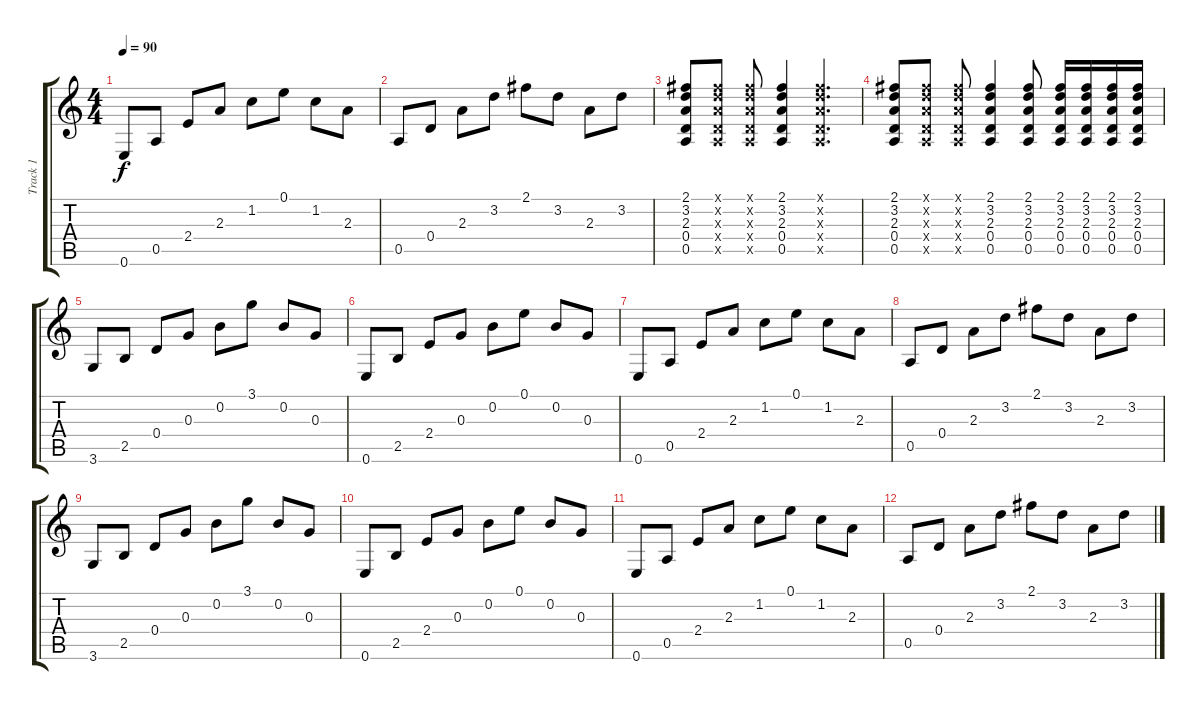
\track ("Track 1" "Track 1") {instrument acousticguitarsteel}
\staff {score tabs}
\tuning (E4 B3 G3 D3 A2 E2) {hide}
\ts (4 4)
\tempo 90
\clef g2
\ks c
0.6.8{dy f} 0.5.8 2.4.8 2.3.8 1.2.8 0.1.8 1.2.8 2.3.8 |
0.5.8 0.4.8 2.3.8 3.2.8 2.1.8 3.2.8 2.3.8 3.2.8 |
(2.1 3.2 2.3 0.4 0.5).8 (2.1{x} 3.2{x} 2.3{x} 0.4{x} 0.5{x}).8 (2.1{x} 3.2{x} 2.3{x} 0.4{x} 0.5{x}).8 (2.1 3.2 2.3 0.4 0.5).4 (2.1{x} 3.2{x} 2.3{x} 0.4{x} 0.5{x}).4{d} |
(2.1 3.2 2.3 0.4 0.5).8 (2.1{x} 3.2{x} 2.3{x} 0.4{x} 0.5{x}).8 (2.1{x} 3.2{x} 2.3{x} 0.4{x} 0.5{x}).8 (2.1 3.2 2.3 0.4 0.5).4 (2.1 3.2 2.3 0.4 0.5).8 (2.1 3.2 2.3 0.4 0.5).16 (2.1 3.2 2.3 0.4 0.5).16 (2.1 3.2 2.3 0.4 0.5).16 (2.1 3.2 2.3 0.4 0.5).16 |
3.6.8 2.5.8 0.4.8 0.3.8 0.2.8 3.1.8 0.2.8 0.3.8 |
0.6.8 2.5.8 2.4.8 0.3.8 0.2.8 0.1.8 0.2.8 0.3.8 |
0.6.8 0.5.8 2.4.8 2.3.8 1.2.8 0.1.8 1.2.8 2.3.8 |
0.5.8 0.4.8 2.3.8 3.2.8 2.1.8 3.2.8 2.3.8 3.2.8 |
3.6.8 2.5.8 0.4.8 0.3.8 0.2.8 3.1.8 0.2.8 0.3.8 |
0.6.8 2.5.8 2.4.8 0.3.8 0.2.8 0.1.8 0.2.8 0.3.8 |
0.6.8 0.5.8 2.4.8 2.3.8 1.2.8 0.1.8 1.2.8 2.3.8 |
0.5.8 0.4.8 2.3.8 3.2.8 2.1.8 3.2.8 2.3.8 3.2.8
